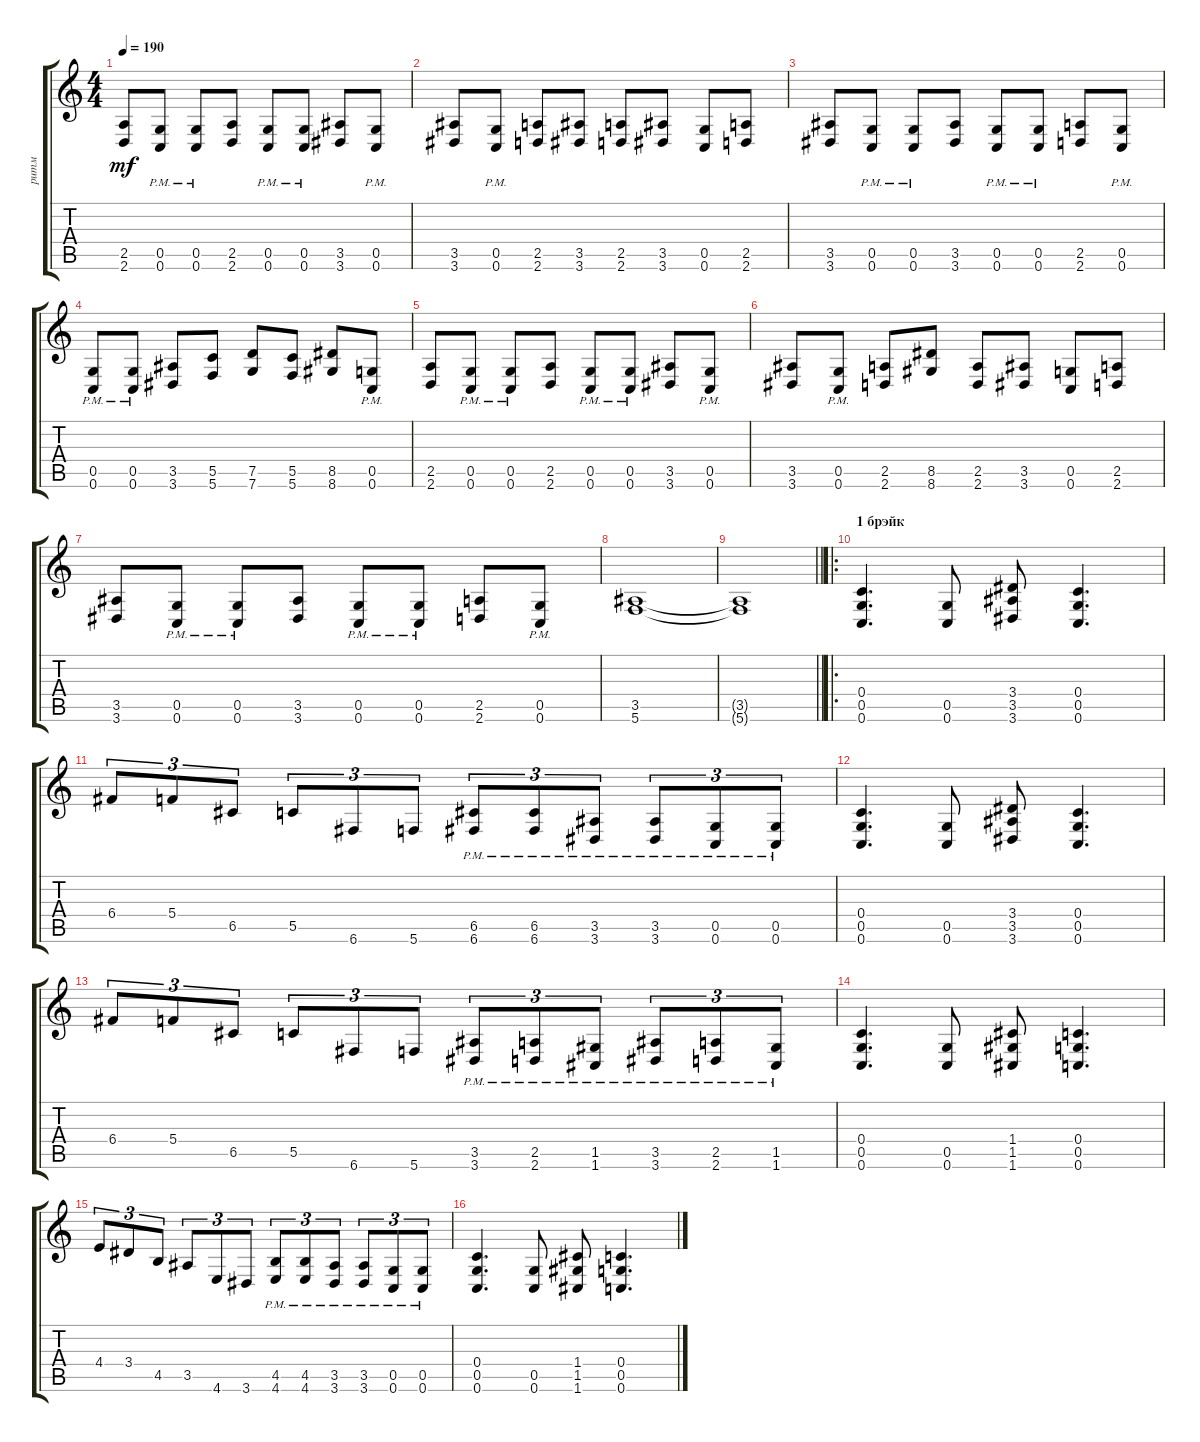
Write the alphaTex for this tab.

\track ("ритм" "ритм") {instrument distortionguitar}
\staff {score tabs}
\tuning (D4 A3 F3 C3 G2 C2) {hide}
\ts (4 4)
\tempo 190
\clef g2
\ks c
(2.5 2.6).8{dy mf} (0.5{pm} 0.6{pm}).8 (0.5{pm} 0.6{pm}).8 (2.5 2.6).8 (0.5{pm} 0.6{pm}).8 (0.5{pm} 0.6{pm}).8 (3.5 3.6).8 (0.5{pm} 0.6{pm}).8 |
(3.5 3.6).8 (0.5{pm} 0.6{pm}).8 (2.5 2.6).8 (3.5 3.6).8 (2.5 2.6).8 (3.5 3.6).8 (0.5 0.6).8 (2.5 2.6).8 |
(3.5 3.6).8 (0.5{pm} 0.6{pm}).8 (0.5{pm} 0.6{pm}).8 (3.5 3.6).8 (0.5{pm} 0.6{pm}).8 (0.5{pm} 0.6{pm}).8 (2.5 2.6).8 (0.5{pm} 0.6{pm}).8 |
(0.5{pm} 0.6{pm}).8 (0.5{pm} 0.6{pm}).8 (3.5 3.6).8 (5.5 5.6).8 (7.5 7.6).8 (5.5 5.6).8 (8.5 8.6).8 (0.5{pm} 0.6{pm}).8 |
(2.5 2.6).8 (0.5{pm} 0.6{pm}).8 (0.5{pm} 0.6{pm}).8 (2.5 2.6).8 (0.5{pm} 0.6{pm}).8 (0.5{pm} 0.6{pm}).8 (3.5 3.6).8 (0.5{pm} 0.6{pm}).8 |
(3.5 3.6).8 (0.5{pm} 0.6{pm}).8 (2.5 2.6).8 (8.5 8.6).8 (2.5 2.6).8 (3.5 3.6).8 (0.5 0.6).8 (2.5 2.6).8 |
(3.5 3.6).8 (0.5{pm} 0.6{pm}).8 (0.5{pm} 0.6{pm}).8 (3.5 3.6).8 (0.5{pm} 0.6{pm}).8 (0.5{pm} 0.6{pm}).8 (2.5 2.6).8 (0.5{pm} 0.6{pm}).8 |
(3.5 5.6).1 |
\barLineRight lightlight
(3.5{t} 5.6{t}).1 |
\ro
\section ("" "1 брэйк")
(0.4 0.5 0.6).4{d} (0.5 0.6).8 (3.4 3.5 3.6).8 (0.4 0.5 0.6).4{d} |
6.4.8{tu (3 2)} 5.4.8{tu (3 2)} 6.5.8{tu (3 2)} 5.5.8{tu (3 2)} 6.6.8{tu (3 2)} 5.6.8{tu (3 2)} (6.5{pm} 6.6{pm}).8{tu (3 2)} (6.5{pm} 6.6{pm}).8{tu (3 2)} (3.5{pm} 3.6{pm}).8{tu (3 2)} (3.5{pm} 3.6{pm}).8{tu (3 2)} (0.5{pm} 0.6{pm}).8{tu (3 2)} (0.5{pm} 0.6{pm}).8{tu (3 2)} |
(0.4 0.5 0.6).4{d} (0.5 0.6).8 (3.4 3.5 3.6).8 (0.4 0.5 0.6).4{d} |
6.4.8{tu (3 2)} 5.4.8{tu (3 2)} 6.5.8{tu (3 2)} 5.5.8{tu (3 2)} 6.6.8{tu (3 2)} 5.6.8{tu (3 2)} (3.5{pm} 3.6{pm}).8{tu (3 2)} (2.5{pm} 2.6{pm}).8{tu (3 2)} (1.5{pm} 1.6{pm}).8{tu (3 2)} (3.5{pm} 3.6{pm}).8{tu (3 2)} (2.5{pm} 2.6{pm}).8{tu (3 2)} (1.5{pm} 1.6{pm}).8{tu (3 2)} |
(0.4 0.5 0.6).4{d} (0.5 0.6).8 (1.4 1.5 1.6).8 (0.4 0.5 0.6).4{d} |
4.4.8{tu (3 2)} 3.4.8{tu (3 2)} 4.5.8{tu (3 2)} 3.5.8{tu (3 2)} 4.6.8{tu (3 2)} 3.6.8{tu (3 2)} (4.5{pm} 4.6{pm}).8{tu (3 2)} (4.5{pm} 4.6{pm}).8{tu (3 2)} (3.5{pm} 3.6{pm}).8{tu (3 2)} (3.5{pm} 3.6{pm}).8{tu (3 2)} (0.5{pm} 0.6{pm}).8{tu (3 2)} (0.5{pm} 0.6{pm}).8{tu (3 2)} |
(0.4 0.5 0.6).4{d} (0.5 0.6).8 (1.4 1.5 1.6).8 (0.4 0.5 0.6).4{d}
